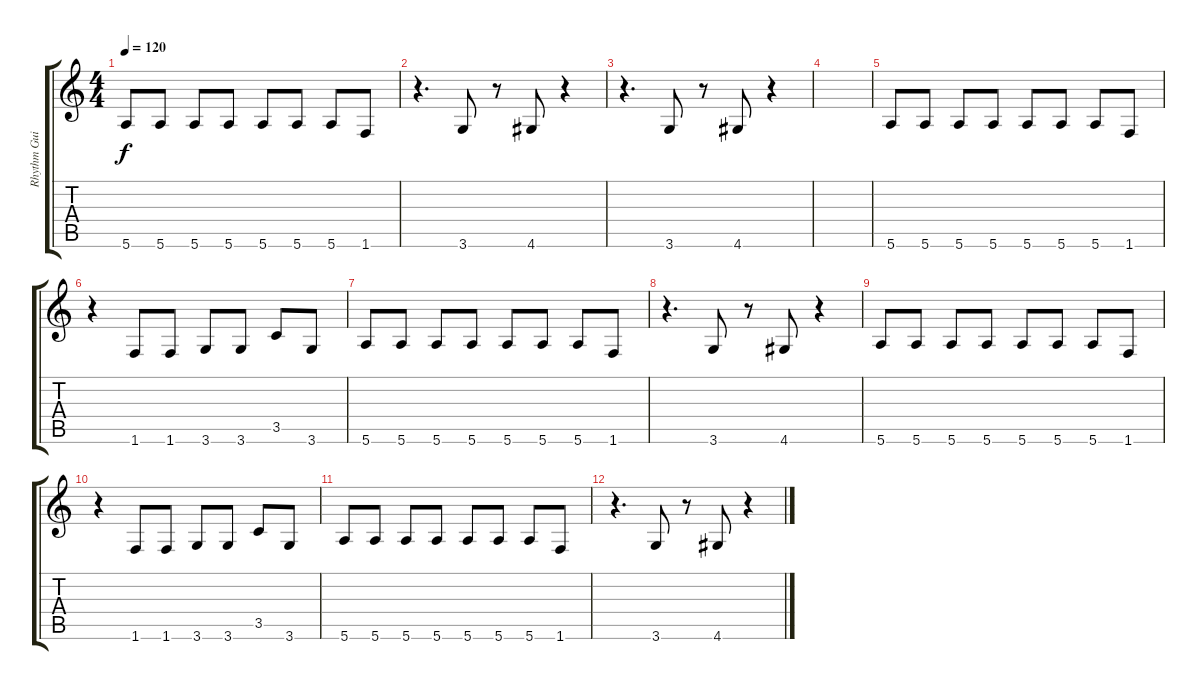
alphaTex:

\track ("Rhythm Guitar" "Rhythm Gui") {instrument distortionguitar}
\staff {score tabs}
\tuning (E4 B3 G3 D3 A2 E2) {hide}
\ts (4 4)
\tempo 120
\clef g2
\ks c
5.6.8{dy f} 5.6.8 5.6.8 5.6.8 5.6.8 5.6.8 5.6.8 1.6.8 |
r.4{d} 3.6.8 r.8 4.6.8 r.4 |
r.4{d} 3.6.8 r.8 4.6.8 r.4 |
|
5.6.8 5.6.8 5.6.8 5.6.8 5.6.8 5.6.8 5.6.8 1.6.8 |
r.4 1.6.8 1.6.8 3.6.8 3.6.8 3.5.8 3.6.8 |
5.6.8 5.6.8 5.6.8 5.6.8 5.6.8 5.6.8 5.6.8 1.6.8 |
r.4{d} 3.6.8 r.8 4.6.8 r.4 |
5.6.8 5.6.8 5.6.8 5.6.8 5.6.8 5.6.8 5.6.8 1.6.8 |
r.4 1.6.8 1.6.8 3.6.8 3.6.8 3.5.8 3.6.8 |
5.6.8 5.6.8 5.6.8 5.6.8 5.6.8 5.6.8 5.6.8 1.6.8 |
r.4{d} 3.6.8 r.8 4.6.8 r.4
